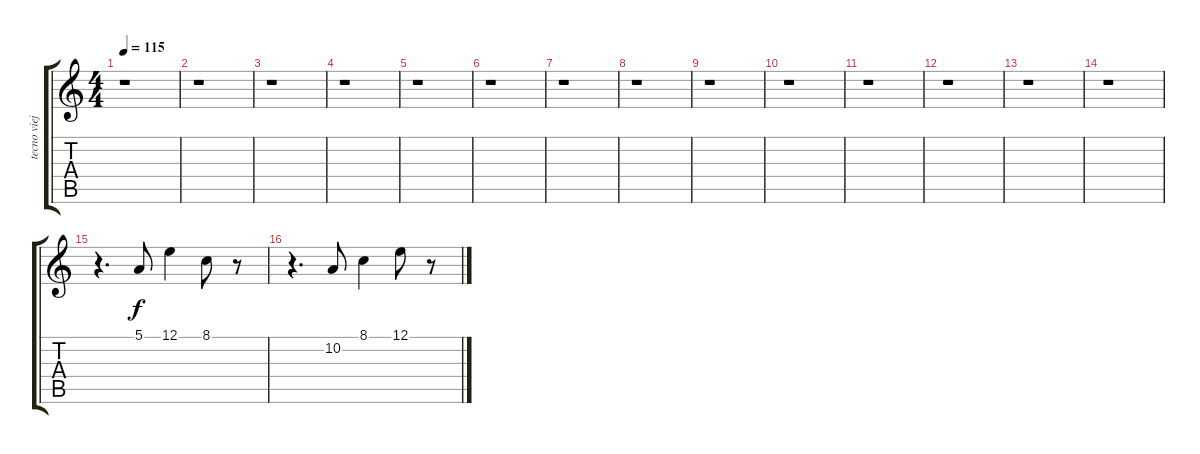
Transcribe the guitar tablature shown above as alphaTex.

\track ("tecno viejo" "tecno viej") {instrument lead1square}
\staff {score tabs}
\tuning (E4 B3 G3 D3 A2 E2) {hide}
\ts (4 4)
\tempo 115
\clef g2
\ks c
r.1{dy f} |
r.1 |
r.1 |
r.1 |
r.1 |
r.1 |
r.1 |
r.1 |
r.1 |
r.1 |
r.1 |
r.1 |
r.1 |
r.1 |
r.4{d} 5.1.8 12.1.4 8.1.8 r.8 |
r.4{d} 10.2.8 8.1.4 12.1.8 r.8
